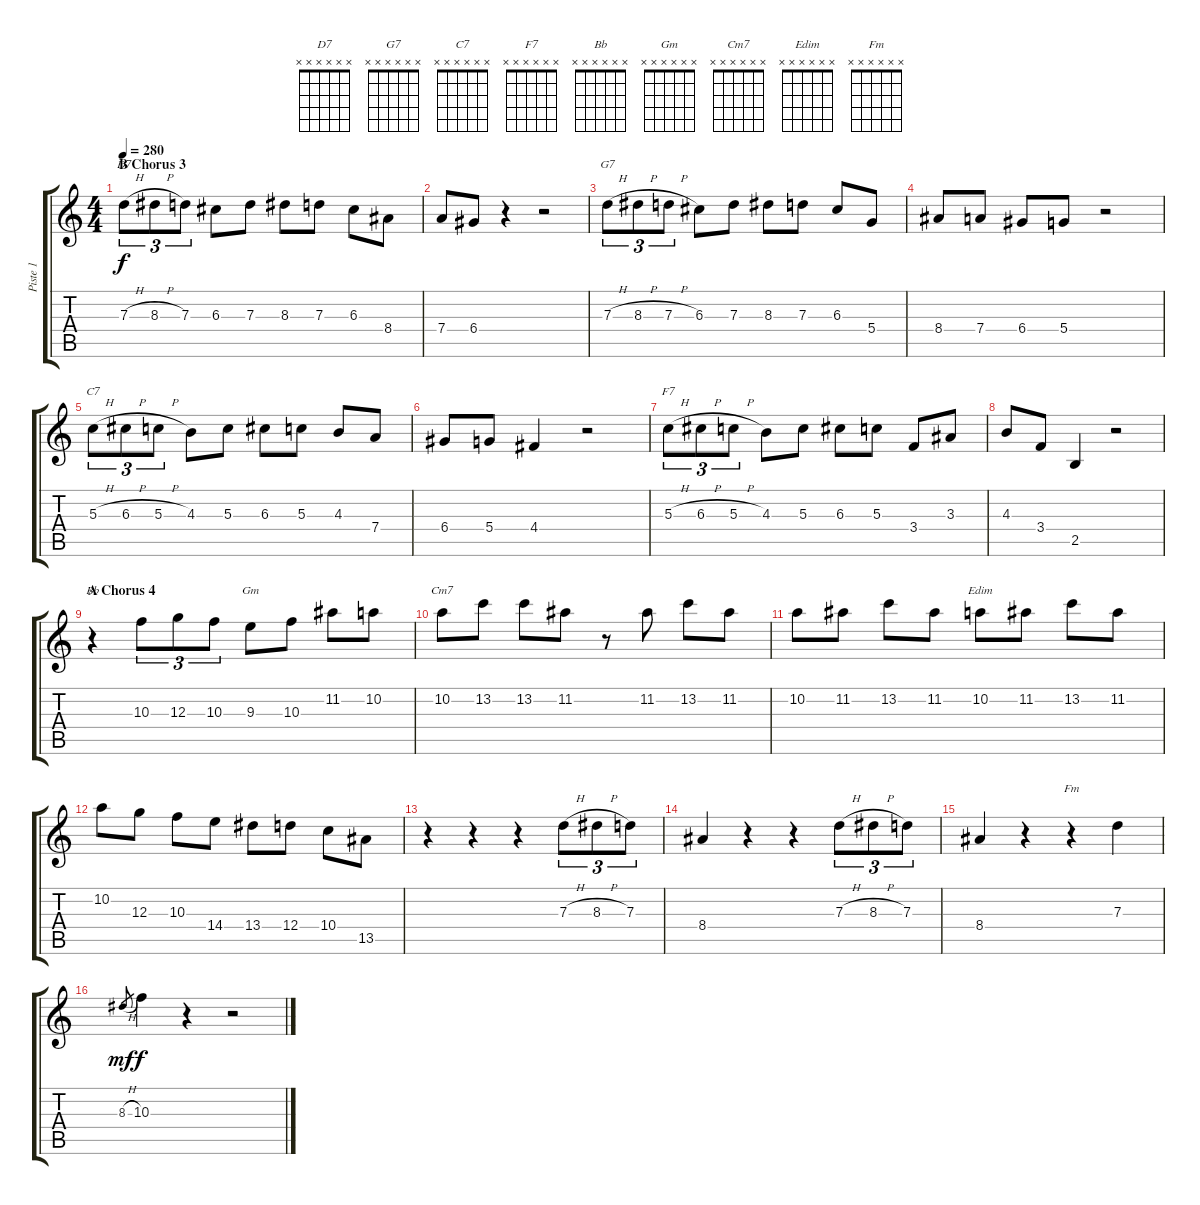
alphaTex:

\track ("Piste 1" "Piste 1") {instrument acousticguitarnylon}
\staff {score tabs}
\tuning (E4 B3 G3 D3 A2 E2) {hide}
\chord ("D7" x x x x x x) {firstfret 0}
\chord ("G7" x x x x x x) {firstfret 0}
\chord ("C7" x x x x x x) {firstfret 0}
\chord ("F7" x x x x x x) {firstfret 0}
\chord ("Bb" x x x x x x) {firstfret 0}
\chord ("Gm" x x x x x x) {firstfret 0}
\chord ("Cm7" x x x x x x) {firstfret 0}
\chord ("Edim" x x x x x x) {firstfret 0}
\chord ("Fm" x x x x x x) {firstfret 0}
\ts (4 4)
\section ("" "B Chorus 3")
\tempo 280
\clef g2
\ks c
7.3{h}.8{tu (3 2) ch "D7" dy f} 8.3{h}.8{tu (3 2)} 7.3.8{tu (3 2)} 6.3.8 7.3.8 8.3.8 7.3.8 6.3.8 8.4.8 |
7.4.8 6.4.8 r.4 r.2 |
7.3{h}.8{tu (3 2) ch "G7"} 8.3{h}.8{tu (3 2)} 7.3{h}.8{tu (3 2)} 6.3.8 7.3.8 8.3.8 7.3.8 6.3.8 5.4.8 |
8.4.8 7.4.8 6.4.8 5.4.8 r.2 |
5.3{h}.8{tu (3 2) ch "C7"} 6.3{h}.8{tu (3 2)} 5.3{h}.8{tu (3 2)} 4.3.8 5.3.8 6.3.8 5.3.8 4.3.8 7.4.8 |
6.4.8 5.4.8 4.4.4 r.2 |
5.3{h}.8{tu (3 2) ch "F7"} 6.3{h}.8{tu (3 2)} 5.3{h}.8{tu (3 2)} 4.3.8 5.3.8 6.3.8 5.3.8 3.4.8 3.3.8 |
4.3.8 3.4.8 2.5.4 r.2 |
\section ("" "A Chorus 4")
r.4{ch "Bb"} 10.3.8{tu (3 2)} 12.3.8{tu (3 2)} 10.3.8{tu (3 2)} 9.3.8{ch "Gm"} 10.3.8 11.2.8 10.2.8 |
10.2.8{ch "Cm7"} 13.2.8 13.2.8 11.2.8 r.8 11.2.8 13.2.8 11.2.8 |
10.2.8 11.2.8 13.2.8 11.2.8 10.2.8{ch "Edim"} 11.2.8 13.2.8 11.2.8 |
10.2.8 12.3.8 10.3.8 14.4.8 13.4.8 12.4.8 10.4.8 13.5.8 |
r.4 r.4 r.4 7.3{h}.8{tu (3 2)} 8.3{h}.8{tu (3 2)} 7.3.8{tu (3 2)} |
8.4.4 r.4 r.4 7.3{h}.8{tu (3 2)} 8.3{h}.8{tu (3 2)} 7.3.8{tu (3 2)} |
8.4.4 r.4 r.4{ch "Fm"} 7.3.4 |
8.3{h}.8{gr dy mf} 10.3.4{dy f} r.4 r.2
